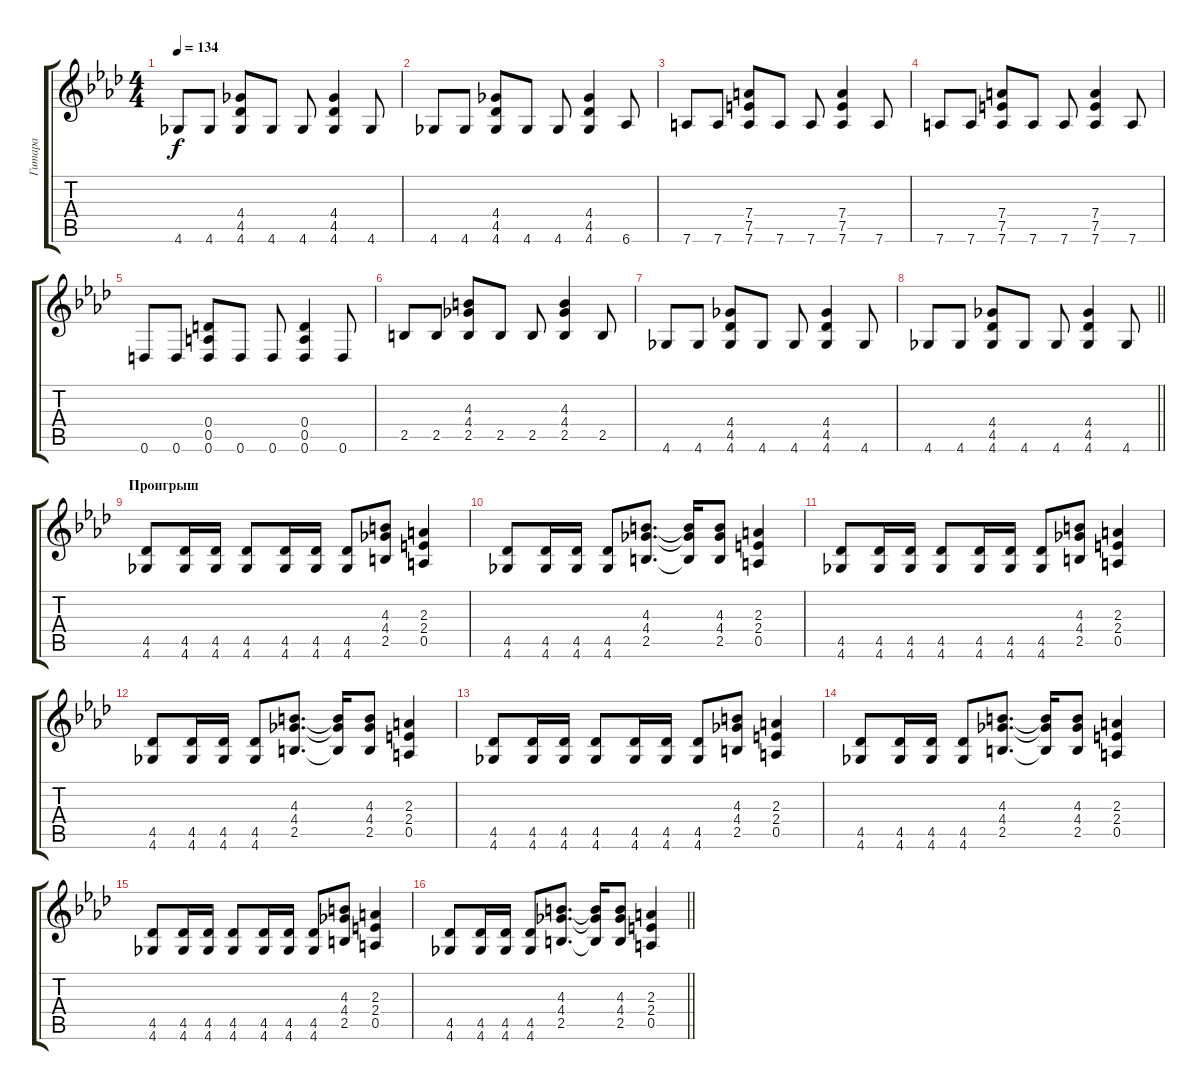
\track ("Гитара" "Гитара") {instrument distortionguitar}
\staff {score tabs}
\tuning (E4 B3 G3 D3 A2 D2) {hide}
\ts (4 4)
\tempo 134
\clef g2
\ks fminor
4.6.8{dy f} 4.6.8 (4.4 4.5 4.6).8 4.6.8 4.6.8 (4.4 4.5 4.6).4 4.6.8 |
4.6.8 4.6.8 (4.4 4.5 4.6).8 4.6.8 4.6.8 (4.4 4.5 4.6).4 6.6.8 |
7.6.8 7.6.8 (7.4 7.5 7.6).8 7.6.8 7.6.8 (7.4 7.5 7.6).4 7.6.8 |
7.6.8 7.6.8 (7.4 7.5 7.6).8 7.6.8 7.6.8 (7.4 7.5 7.6).4 7.6.8 |
0.6.8 0.6.8 (0.4 0.5 0.6).8 0.6.8 0.6.8 (0.4 0.5 0.6).4 0.6.8 |
2.5.8 2.5.8 (4.3 4.4 2.5).8 2.5.8 2.5.8 (4.3 4.4 2.5).4 2.5.8 |
4.6.8 4.6.8 (4.4 4.5 4.6).8 4.6.8 4.6.8 (4.4 4.5 4.6).4 4.6.8 |
\barLineRight lightlight
4.6.8 4.6.8 (4.4 4.5 4.6).8 4.6.8 4.6.8 (4.4 4.5 4.6).4 4.6.8 |
\section ("" "Проигрыш")
(4.5 4.6).8 (4.5 4.6).16 (4.5 4.6).16 (4.5 4.6).8 (4.5 4.6).16 (4.5 4.6).16 (4.5 4.6).8 (4.3 4.4 2.5).8 (2.3 2.4 0.5).4 |
(4.5 4.6).8 (4.5 4.6).16 (4.5 4.6).16 (4.5 4.6).8 (4.3 4.4 2.5).8{d} (4.3{t} 4.4{t} 2.5{t}).16 (4.3 4.4 2.5).8 (2.3 2.4 0.5).4 |
(4.5 4.6).8 (4.5 4.6).16 (4.5 4.6).16 (4.5 4.6).8 (4.5 4.6).16 (4.5 4.6).16 (4.5 4.6).8 (4.3 4.4 2.5).8 (2.3 2.4 0.5).4 |
(4.5 4.6).8 (4.5 4.6).16 (4.5 4.6).16 (4.5 4.6).8 (4.3 4.4 2.5).8{d} (4.3{t} 4.4{t} 2.5{t}).16 (4.3 4.4 2.5).8 (2.3 2.4 0.5).4 |
(4.5 4.6).8 (4.5 4.6).16 (4.5 4.6).16 (4.5 4.6).8 (4.5 4.6).16 (4.5 4.6).16 (4.5 4.6).8 (4.3 4.4 2.5).8 (2.3 2.4 0.5).4 |
(4.5 4.6).8 (4.5 4.6).16 (4.5 4.6).16 (4.5 4.6).8 (4.3 4.4 2.5).8{d} (4.3{t} 4.4{t} 2.5{t}).16 (4.3 4.4 2.5).8 (2.3 2.4 0.5).4 |
(4.5 4.6).8 (4.5 4.6).16 (4.5 4.6).16 (4.5 4.6).8 (4.5 4.6).16 (4.5 4.6).16 (4.5 4.6).8 (4.3 4.4 2.5).8 (2.3 2.4 0.5).4 |
\barLineRight lightlight
(4.5 4.6).8 (4.5 4.6).16 (4.5 4.6).16 (4.5 4.6).8 (4.3 4.4 2.5).8{d} (4.3{t} 4.4{t} 2.5{t}).16 (4.3 4.4 2.5).8 (2.3 2.4 0.5).4
